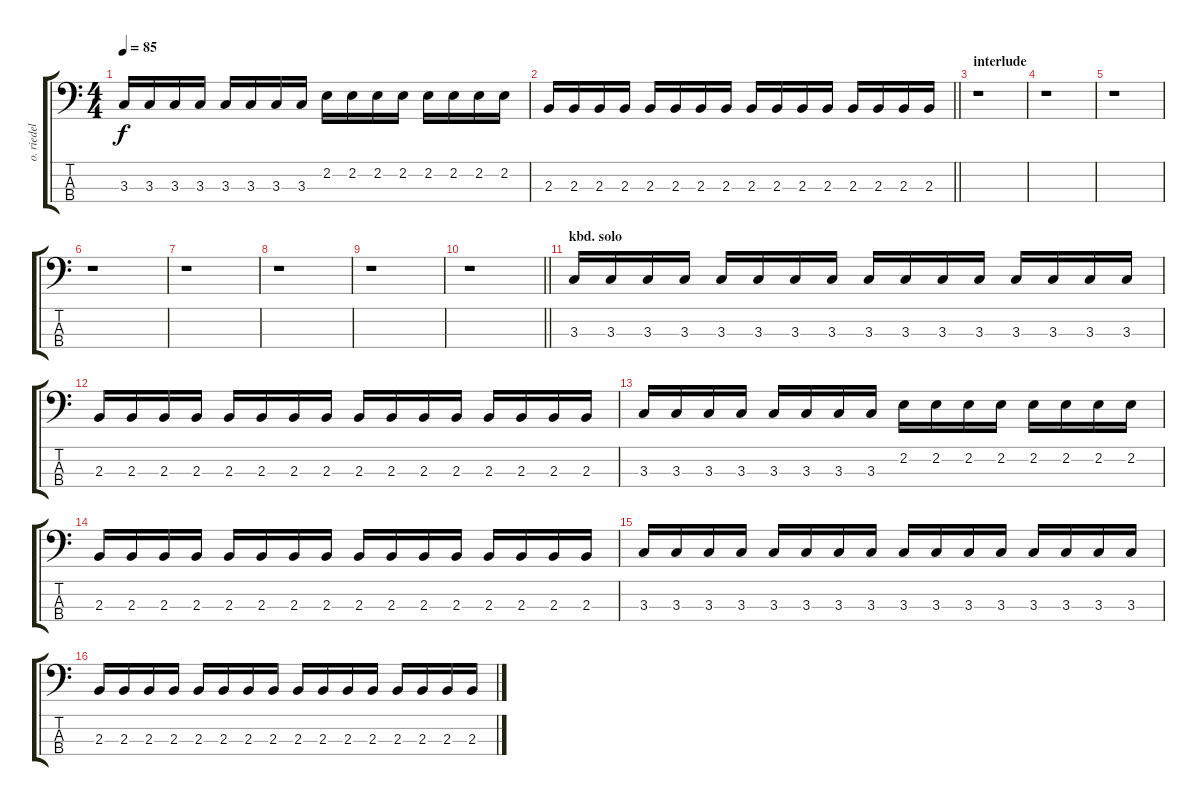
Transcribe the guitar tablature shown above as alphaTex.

\track ("o. riedel - bass" "o. riedel ") {instrument electricbassfinger}
\staff {score tabs}
\tuning (G2 D2 A1 D1) {hide}
\ts (4 4)
\tempo 85
\clef f4
\ks c
3.3.16{dy f} 3.3.16 3.3.16 3.3.16 3.3.16 3.3.16 3.3.16 3.3.16 2.2.16 2.2.16 2.2.16 2.2.16 2.2.16 2.2.16 2.2.16 2.2.16 |
\barLineRight lightlight
2.3.16 2.3.16 2.3.16 2.3.16 2.3.16 2.3.16 2.3.16 2.3.16 2.3.16 2.3.16 2.3.16 2.3.16 2.3.16 2.3.16 2.3.16 2.3.16 |
\section ("" "interlude")
r.1 |
r.1 |
r.1 |
r.1 |
r.1 |
r.1 |
r.1 |
\barLineRight lightlight
r.1 |
\section ("" "kbd. solo")
3.3.16 3.3.16 3.3.16 3.3.16 3.3.16 3.3.16 3.3.16 3.3.16 3.3.16 3.3.16 3.3.16 3.3.16 3.3.16 3.3.16 3.3.16 3.3.16 |
2.3.16 2.3.16 2.3.16 2.3.16 2.3.16 2.3.16 2.3.16 2.3.16 2.3.16 2.3.16 2.3.16 2.3.16 2.3.16 2.3.16 2.3.16 2.3.16 |
3.3.16 3.3.16 3.3.16 3.3.16 3.3.16 3.3.16 3.3.16 3.3.16 2.2.16 2.2.16 2.2.16 2.2.16 2.2.16 2.2.16 2.2.16 2.2.16 |
2.3.16 2.3.16 2.3.16 2.3.16 2.3.16 2.3.16 2.3.16 2.3.16 2.3.16 2.3.16 2.3.16 2.3.16 2.3.16 2.3.16 2.3.16 2.3.16 |
3.3.16 3.3.16 3.3.16 3.3.16 3.3.16 3.3.16 3.3.16 3.3.16 3.3.16 3.3.16 3.3.16 3.3.16 3.3.16 3.3.16 3.3.16 3.3.16 |
2.3.16 2.3.16 2.3.16 2.3.16 2.3.16 2.3.16 2.3.16 2.3.16 2.3.16 2.3.16 2.3.16 2.3.16 2.3.16 2.3.16 2.3.16 2.3.16
